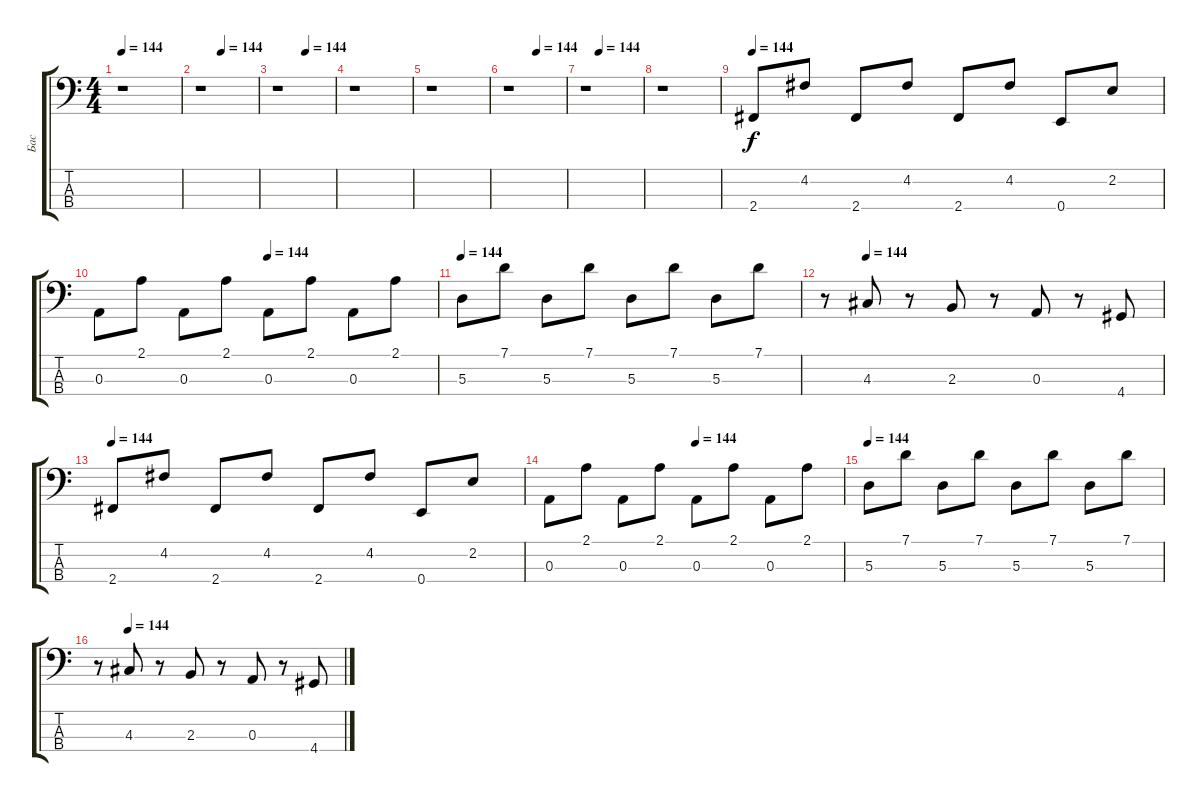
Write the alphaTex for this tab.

\track ("Бас" "Бас") {instrument electricbasspick}
\staff {score tabs}
\tuning (G2 D2 A1 E1) {hide}
\ts (4 4)
\tempo 144
\clef f4
\ks c
r.1{dy f} |
\tempo (144 0.375)
r.1 |
\tempo (144 0.5)
r.1 |
r.1 |
r.1 |
\tempo (144 0.5)
r.1 |
\tempo (144 0.25)
r.1 |
r.1 |
\tempo 144
2.4.8 4.2.8 2.4.8 4.2.8 2.4.8 4.2.8 0.4.8 2.2.8 |
\tempo (144 0.5)
0.3.8 2.1.8 0.3.8 2.1.8 0.3.8 2.1.8 0.3.8 2.1.8 |
\tempo 144
5.3.8 7.1.8 5.3.8 7.1.8 5.3.8 7.1.8 5.3.8 7.1.8 |
\tempo (144 0.125)
r.8 4.3.8 r.8 2.3.8 r.8 0.3.8 r.8 4.4.8 |
\tempo 144
2.4.8 4.2.8 2.4.8 4.2.8 2.4.8 4.2.8 0.4.8 2.2.8 |
\tempo (144 0.5)
0.3.8 2.1.8 0.3.8 2.1.8 0.3.8 2.1.8 0.3.8 2.1.8 |
\tempo 144
5.3.8 7.1.8 5.3.8 7.1.8 5.3.8 7.1.8 5.3.8 7.1.8 |
\tempo (144 0.125)
r.8 4.3.8 r.8 2.3.8 r.8 0.3.8 r.8 4.4.8
